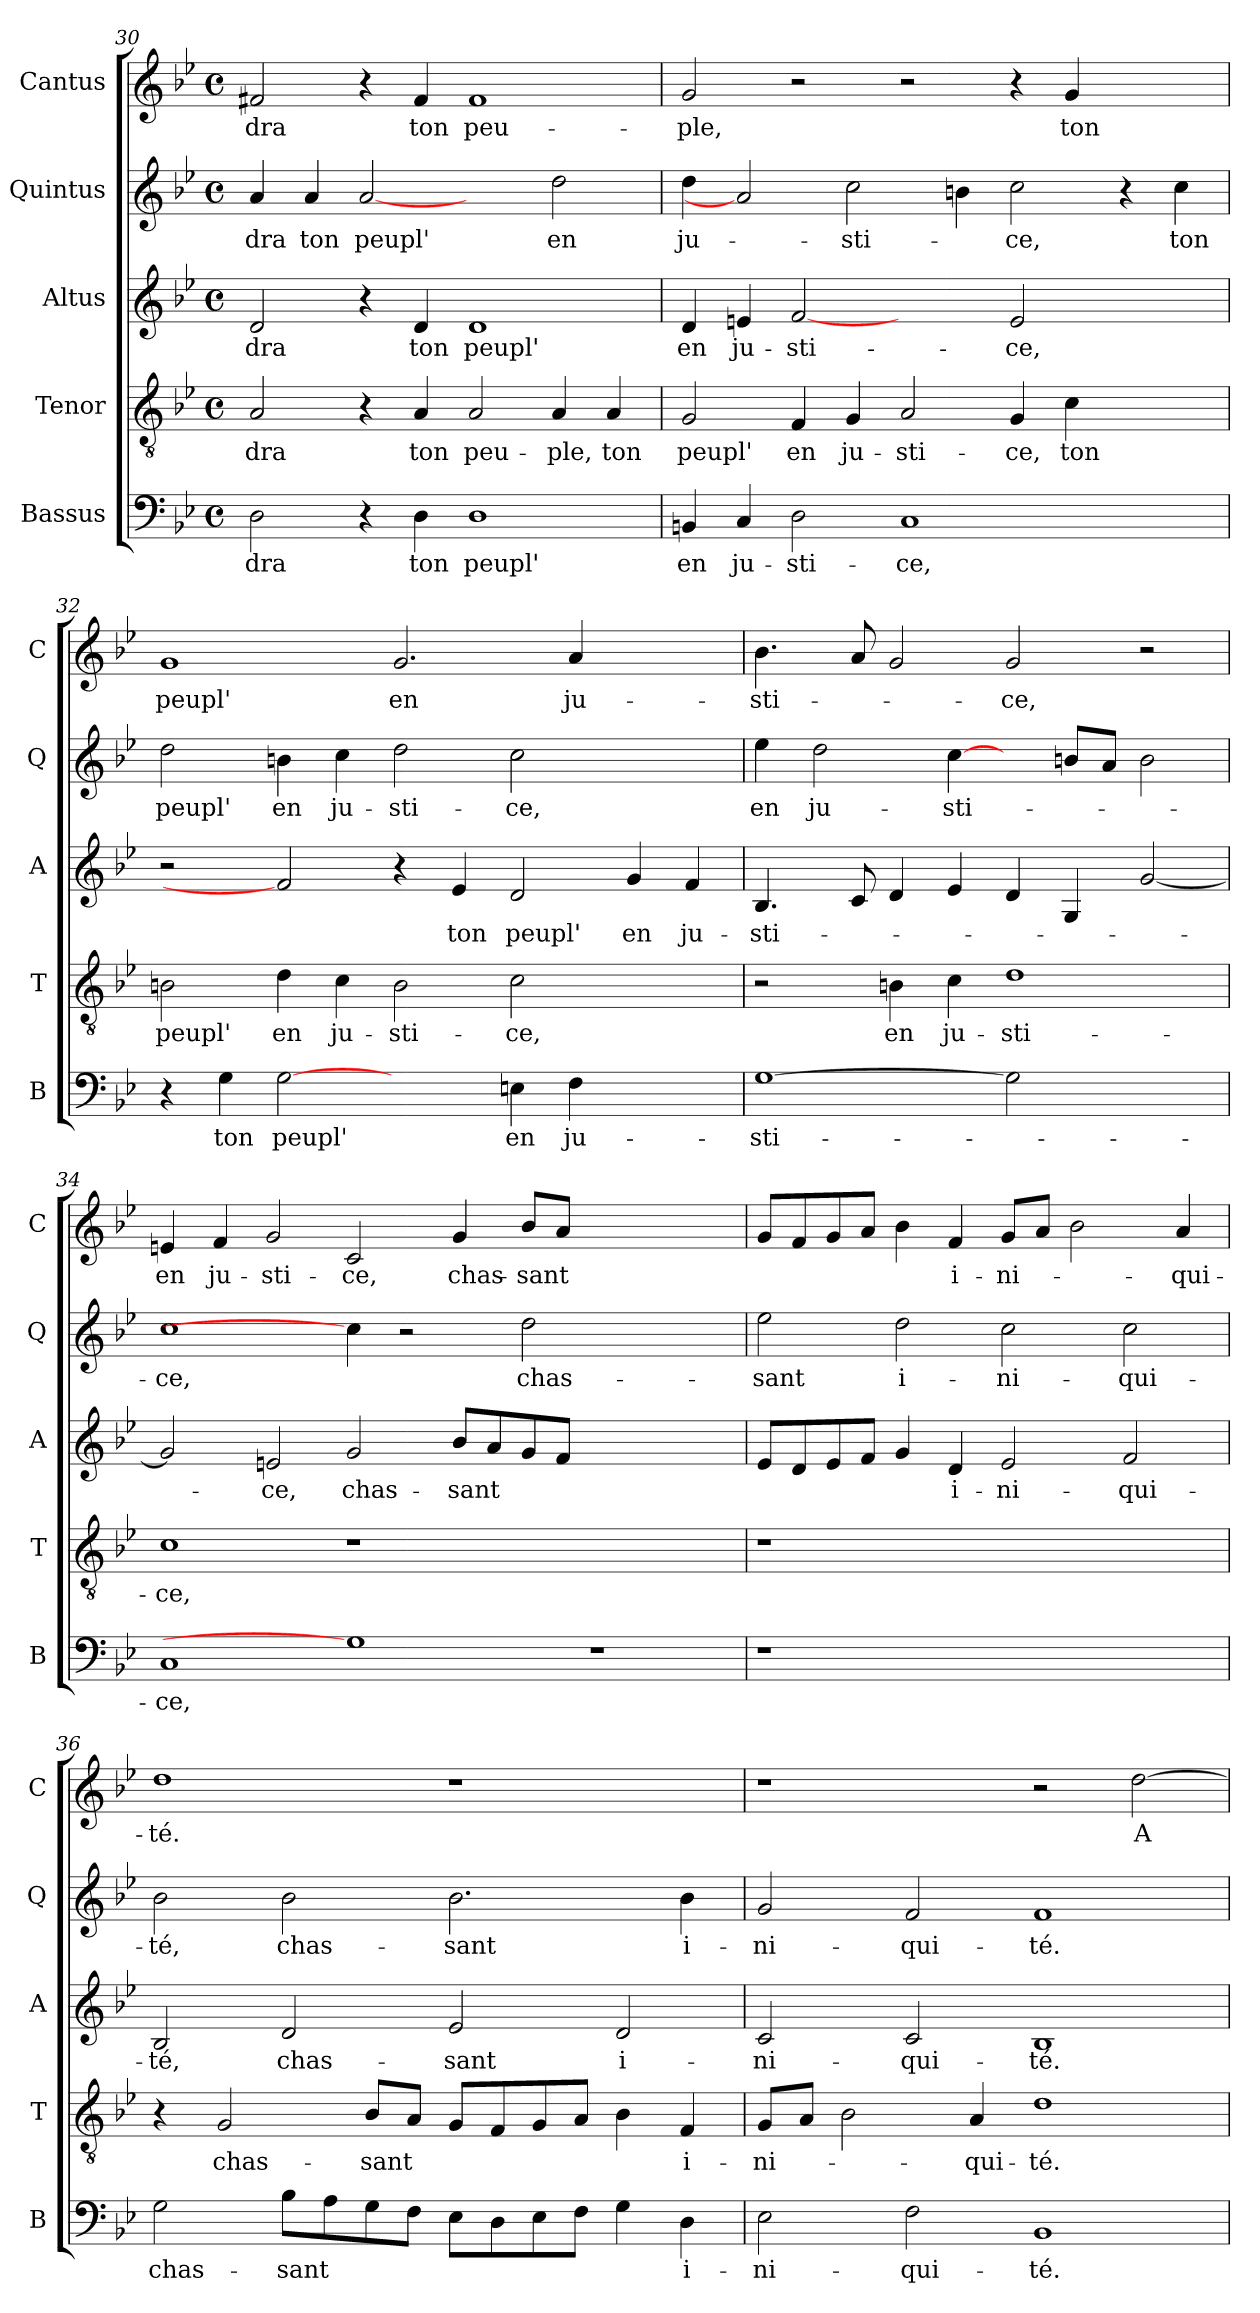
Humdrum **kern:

**kern	**text	**kern	**text	**kern	**text	**kern	**text	**kern	**text
*part5	*part5	*part4	*part4	*part3	*part3	*part2	*part2	*part1	*part1
*staff5	*staff5	*staff4	*staff4	*staff3	*staff3	*staff2	*staff2	*staff1	*staff1
*I"Bassus	*	*I"Tenor	*	*I"Altus	*	*I"Quintus	*	*I"Cantus	*
*I'B	*	*I'T	*	*I'A	*	*I'Q	*	*I'C	*
*clefF4	*	*clefGv2	*	*clefG2	*	*clefG2	*	*clefG2	*
*k[b-e-]	*	*k[b-e-]	*	*k[b-e-]	*	*k[b-e-]	*	*k[b-e-]	*
*B-:	*	*B-:	*	*B-:	*	*B-:	*	*B-:	*
*M4/4	*	*M4/4	*	*M4/4	*	*M4/4	*	*M4/4	*
*met(c)	*	*met(c)	*	*met(c)	*	*met(c)	*	*met(c)	*
=30	=30	=30	=30	=30	=30	=30	=30	=30	=30
!	!LO:LY:b	!	!LO:LY:b	!	!LO:LY:b	!	!LO:LY:b	!	!LO:LY:b
2D\	-dra	2A/	-dra	2d/	-dra	4a/	-dra	2f#X/	-dra
!	!	!	!	!	!	!	!LO:LY:b	!	!
.	.	.	.	.	.	4a/	ton	.	.
!	!	!	!	!	!	!	!LO:LY:b	!	!
4r	.	4r	.	4r	.	[2a	peupl'	4r	.
!	!LO:LY:b	!	!LO:LY:b	!	!LO:LY:b	!	!	!	!LO:LY:b
4D\	ton	4A/	ton	4d/	ton	.	.	4f#/	ton
!	!LO:LY:b	!	!LO:LY:b	!	!LO:LY:b	!	!	!	!LO:LY:b
1D	peupl'	2A/	peu-	1d	peupl'	2ryy	.	1f#	peu-
!	!	!	!LO:LY:b	!	!	!	!LO:LY:b	!	!
.	.	4A/	-ple,	.	.	2dd\	en	.	.
!	!	!	!LO:LY:b	!	!	!	!	!	!
.	.	4A/	ton	.	.	.	.	.	.
=31	=31	=31	=31	=31	=31	=31	=31	=31	=31
!	!LO:LY:b	!	!LO:LY:b	!	!LO:LY:b	!	!LO:LY:b	!	!LO:LY:b
4BBn/	en	2G/	peupl'	4d/	en	4dd\	ju-	2g/	-ple,
!	!LO:LY:b	!	!	!	!LO:LY:b	!	!	!	!
4C/	ju-	.	.	4en/	ju-	2a]	.	.	.
!	!LO:LY:b	!	!LO:LY:b	!	!LO:LY:b	!	!	!	!
2D\	-sti-	4F/	en	[2f	-sti-	.	.	2r	.
!	!	!	!LO:LY:b	!	!	!	!LO:LY:b	!	!
.	.	4G/	ju-	.	.	2cc\	-sti-	.	.
!	!LO:LY:b	!	!LO:LY:b	!	!	!	!	!	!
1C	-ce,	2A/	-sti-	2ryy	.	.	.	2r	.
.	.	.	.	.	.	4bn\	.	.	.
!	!	!	!LO:LY:b	!	!LO:LY:b	!	!LO:LY:b	!	!
.	.	4G/	-ce,	2e/	-ce,	2cc\	-ce,	4r	.
!	!	!	!LO:LY:b	!	!	!	!	!	!LO:LY:b
.	.	4c\	ton	.	.	.	.	4g/	ton
2ryy	.	2ryy	.	2ryy	.	4r	.	2ryy	.
!	!	!	!	!	!	!	!LO:LY:b	!	!
.	.	.	.	.	.	4cc\	ton	.	.
!!LO:LB:g=z
=32	=32	=32	=32	=32	=32	=32	=32	=32	=32
!	!	!	!LO:LY:b	!	!	!	!LO:LY:b	!	!LO:LY:b
4r	.	2Bn\	peupl'	2r	.	2dd\	peupl'	1g	peupl'
!	!LO:LY:b	!	!	!	!	!	!	!	!
4G\	ton	.	.	.	.	.	.	.	.
!	!LO:LY:b	!	!LO:LY:b	!	!	!	!LO:LY:b	!	!
[2G	peupl'	4d\	en	2f]	.	4bn\	en	.	.
!	!	!	!LO:LY:b	!	!	!	!LO:LY:b	!	!
.	.	4c\	ju-	.	.	4cc\	ju-	.	.
!	!	!	!LO:LY:b	!	!	!	!LO:LY:b	!	!LO:LY:b
2ryy	.	2B\	-sti-	4r	.	2dd\	-sti-	2.g/	en
!	!	!	!	!	!LO:LY:b	!	!	!	!
.	.	.	.	4e-i/	ton	.	.	.	.
!	!LO:LY:b	!	!LO:LY:b	!	!LO:LY:b	!	!LO:LY:b	!	!
4En\	en	2c\	-ce,	2d/	peupl'	2cc\	-ce,	.	.
!	!LO:LY:b	!	!	!	!	!	!	!	!LO:LY:b
4F\	ju-	.	.	.	.	.	.	4a/	ju-
!	!	!	!	!	!LO:LY:b	!	!	!	!
2ryy	.	2ryy	.	4g/	en	2ryy	.	2ryy	.
!	!	!	!	!	!LO:LY:b	!	!	!	!
.	.	.	.	4f/	ju-	.	.	.	.
=33	=33	=33	=33	=33	=33	=33	=33	=33	=33
!	!LO:LY:b	!	!	!	!LO:LY:b	!	!LO:LY:b	!	!LO:LY:b
[1G	-sti-	2r	.	4.B-/	-sti-	4ee-\	en	4.b-\	-sti-
!	!	!	!	!	!	!	!LO:LY:b	!	!
.	.	.	.	.	.	2dd\	ju-	.	.
.	.	.	.	8c/	.	.	.	8a/	.
!	!	!	!LO:LY:b	!	!	!	!	!	!
.	.	4Bn\	en	4d/	.	.	.	2g/	.
!	!	!	!LO:LY:b	!	!	!	!LO:LY:b	!	!
.	.	4c\	ju-	4e-/	.	[4cc\	-sti-	.	.
!	!	!	!LO:LY:b	!	!	!	!	!	!LO:LY:b
2G]	.	1d	-sti-	4d/	.	4ryy	.	2g/	-ce,
.	.	.	.	4G/	.	8bn/L	.	.	.
.	.	.	.	.	.	8a/J	.	.	.
2ryy	.	.	.	[2g/	.	2b\	.	2r	.
=34	=34	=34	=34	=34	=34	=34	=34	=34	=34
!	!LO:LY:b	!	!LO:LY:b	!	!	!	!LO:LY:b	!	!LO:LY:b
1C	-ce,	1c	-ce,	2g/]	.	1cc	-ce,	4en/	en
!	!	!	!	!	!	!	!	!	!LO:LY:b
.	.	.	.	.	.	.	.	4f/	ju-
!	!	!	!	!	!LO:LY:b	!	!	!	!LO:LY:b
.	.	.	.	2en/	-ce,	.	.	2g/	-sti-
!	!	!	!	!	!LO:LY:b	!	!	!	!LO:LY:b
1G]	.	1r	.	2g/	chas-	4cc\]	.	2c/	-ce,
.	.	.	.	.	.	2r	.	.	.
!	!	!	!	!	!LO:LY:b	!	!	!	!LO:LY:b
.	.	.	.	8b-/L	-sant	.	.	4g/	chas-
.	.	.	.	8a/	.	.	.	.	.
!	!	!	!	!	!	!	!LO:LY:b	!	!LO:LY:b
.	.	.	.	8g/	.	2dd\	chas-	8b-/L	-sant
.	.	.	.	8f/J	.	.	.	8a/J	.
1r	.	1ryy	.	1ryy	.	.	.	1ryy	.
.	.	.	.	.	.	2.ryy	.	.	.
!!LO:LB:g=z
=35	=35	=35	=35	=35	=35	=35	=35	=35	=35
!	!	!	!	!	!	!	!LO:LY:b	!	!
1r	.	1r	.	8e-i/L	.	2ee-\	-sant	8g/L	.
.	.	.	.	8d/	.	.	.	8f/	.
.	.	.	.	8e-/	.	.	.	8g/	.
.	.	.	.	8f/J	.	.	.	8a/J	.
!	!	!	!	!	!	!	!LO:LY:b	!	!
.	.	.	.	4g/	.	2dd\	i-	4b-\	.
!	!	!	!	!	!LO:LY:b	!	!	!	!LO:LY:b
.	.	.	.	4d/	i-	.	.	4f/	i-
!	!	!	!	!	!LO:LY:b	!	!LO:LY:b	!	!LO:LY:b
1ryy	.	1ryy	.	2e-/	-ni-	2cc\	-ni-	8g/L	-ni-
.	.	.	.	.	.	.	.	8a/J	.
.	.	.	.	.	.	.	.	2b-\	.
!	!	!	!	!	!LO:LY:b	!	!LO:LY:b	!	!
.	.	.	.	2f/	-qui-	2cc\	-qui-	.	.
!	!	!	!	!	!	!	!	!	!LO:LY:b
.	.	.	.	.	.	.	.	4a/	-qui-
=36	=36	=36	=36	=36	=36	=36	=36	=36	=36
!	!LO:LY:b	!	!	!	!LO:LY:b	!	!LO:LY:b	!	!LO:LY:b
2G\	chas-	4r	.	2B-/	-té,	2b-\	-té,	1dd	-té.
!	!	!	!LO:LY:b	!	!	!	!	!	!
.	.	2G/	chas-	.	.	.	.	.	.
!	!LO:LY:b	!	!	!	!LO:LY:b	!	!LO:LY:b	!	!
8B-\L	-sant	.	.	2d/	chas-	2b-\	chas-	.	.
8A\	.	.	.	.	.	.	.	.	.
!	!	!	!LO:LY:b	!	!	!	!	!	!
8G\	.	8B-/L	-sant	.	.	.	.	.	.
8F\J	.	8A/J	.	.	.	.	.	.	.
!	!	!	!	!	!LO:LY:b	!	!LO:LY:b	!	!
8E-\L	.	8G/L	.	2e-/	-sant	2.b-\	-sant	1r	.
8D\	.	8F/	.	.	.	.	.	.	.
8E-\	.	8G/	.	.	.	.	.	.	.
8F\J	.	8A/J	.	.	.	.	.	.	.
!	!	!	!	!	!LO:LY:b	!	!	!	!
4G\	.	4B-\	.	2d/	i-	.	.	.	.
!	!LO:LY:b	!	!LO:LY:b	!	!	!	!LO:LY:b	!	!
4D\	i-	4F/	i-	.	.	4b-\	i-	.	.
=37	=37	=37	=37	=37	=37	=37	=37	=37	=37
!	!LO:LY:b	!	!LO:LY:b	!	!LO:LY:b	!	!LO:LY:b	!	!
2E-\	-ni-	8G/L	-ni-	2c/	-ni-	2g/	-ni-	1r	.
.	.	8A/J	.	.	.	.	.	.	.
.	.	2B-\	.	.	.	.	.	.	.
!	!LO:LY:b	!	!	!	!LO:LY:b	!	!LO:LY:b	!	!
2F\	-qui-	.	.	2c/	-qui-	2f/	-qui-	.	.
!	!	!	!LO:LY:b	!	!	!	!	!	!
.	.	4A/	-qui-	.	.	.	.	.	.
!	!LO:LY:b	!	!LO:LY:b	!	!LO:LY:b	!	!LO:LY:b	!	!
1BB-	-té.	1d	-té.	1B-	-té.	1f	-té.	2r	.
!	!	!	!	!	!	!	!	!	!LO:LY:b
.	.	.	.	.	.	.	.	[2dd\	A
=	=	=	=	=	=	=	=	=	=
*-	*-	*-	*-	*-	*-	*-	*-	*-	*-
